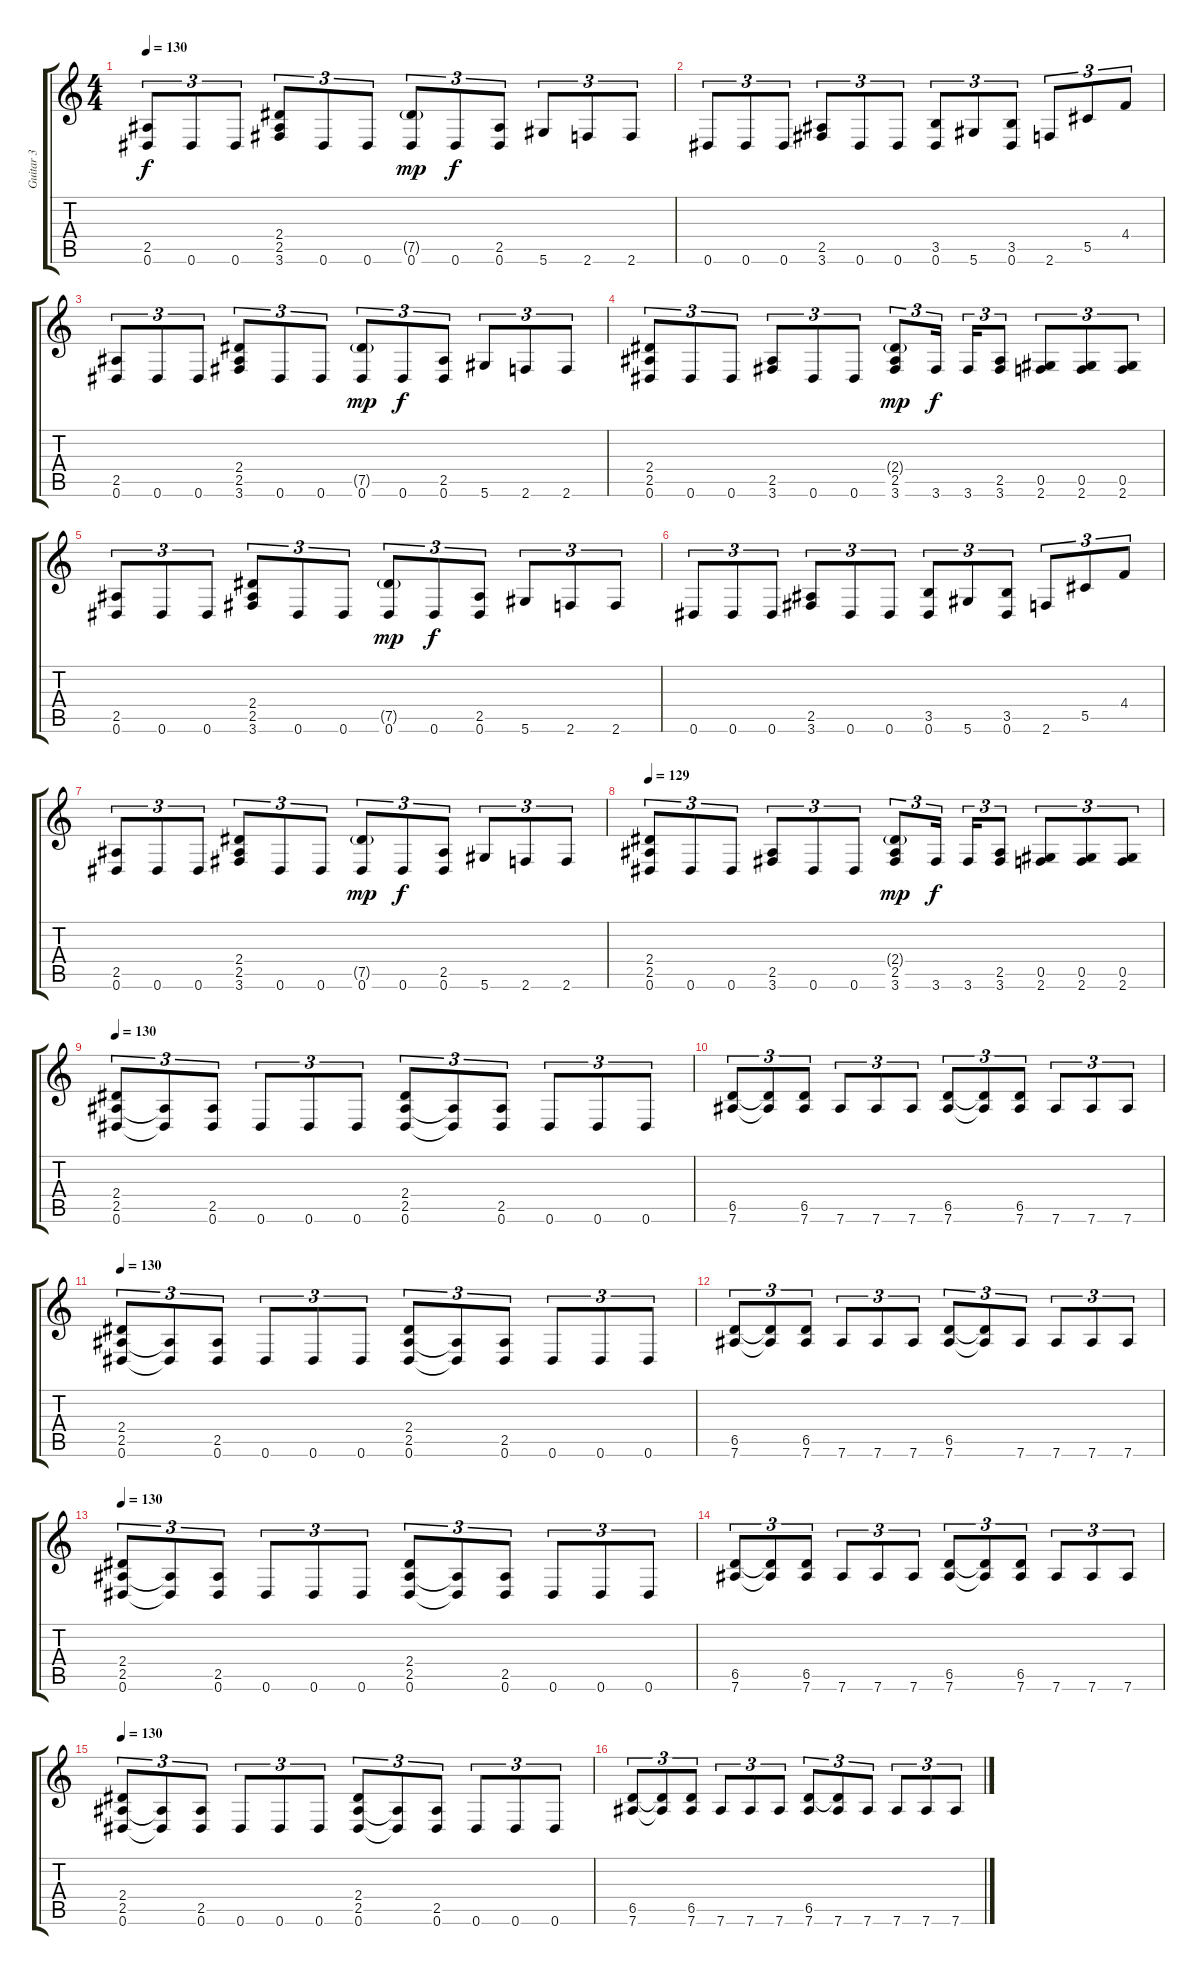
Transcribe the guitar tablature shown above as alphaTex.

\track ("Guitar 3" "Guitar 3") {instrument distortionguitar}
\staff {score tabs}
\tuning (Eb4 Bb3 Gb3 Db3 Ab2 Eb2) {hide}
\ts (4 4)
\tempo 130
\clef g2
\ks c
(2.5 0.6).8{tu (3 2) dy f volume 13} 0.6.8{tu (3 2)} 0.6.8{tu (3 2)} (2.4 2.5 3.6).8{tu (3 2)} 0.6.8{tu (3 2)} 0.6.8{tu (3 2)} (7.5{g} 0.6).8{tu (3 2) dy mp} 0.6.8{tu (3 2) dy f} (2.5 0.6).8{tu (3 2)} 5.6.8{tu (3 2)} 2.6.8{tu (3 2)} 2.6.8{tu (3 2)} |
0.6.8{tu (3 2)} 0.6.8{tu (3 2)} 0.6.8{tu (3 2)} (2.5 3.6).8{tu (3 2)} 0.6.8{tu (3 2)} 0.6.8{tu (3 2)} (3.5 0.6).8{tu (3 2)} 5.6.8{tu (3 2)} (3.5 0.6).8{tu (3 2)} 2.6.8{tu (3 2)} 5.5.8{tu (3 2)} 4.4.8{tu (3 2)} |
(2.5 0.6).8{tu (3 2)} 0.6.8{tu (3 2)} 0.6.8{tu (3 2)} (2.4 2.5 3.6).8{tu (3 2)} 0.6.8{tu (3 2)} 0.6.8{tu (3 2)} (7.5{g} 0.6).8{tu (3 2) dy mp} 0.6.8{tu (3 2) dy f} (2.5 0.6).8{tu (3 2)} 5.6.8{tu (3 2)} 2.6.8{tu (3 2)} 2.6.8{tu (3 2)} |
(2.4 2.5 0.6).8{tu (3 2)} 0.6.8{tu (3 2)} 0.6.8{tu (3 2)} (2.5 3.6).8{tu (3 2)} 0.6.8{tu (3 2)} 0.6.8{tu (3 2)} (2.4{g} 2.5 3.6).8{tu (3 2) dy mp} 3.6.16{tu (3 2) dy f} 3.6.16{tu (3 2)} (2.5 3.6).8{tu (3 2)} (0.5 2.6).8{tu (3 2)} (0.5 2.6).8{tu (3 2)} (0.5 2.6).8{tu (3 2)} |
(2.5 0.6).8{tu (3 2) volume 13} 0.6.8{tu (3 2)} 0.6.8{tu (3 2)} (2.4 2.5 3.6).8{tu (3 2)} 0.6.8{tu (3 2)} 0.6.8{tu (3 2)} (7.5{g} 0.6).8{tu (3 2) dy mp} 0.6.8{tu (3 2) dy f} (2.5 0.6).8{tu (3 2)} 5.6.8{tu (3 2)} 2.6.8{tu (3 2)} 2.6.8{tu (3 2)} |
0.6.8{tu (3 2)} 0.6.8{tu (3 2)} 0.6.8{tu (3 2)} (2.5 3.6).8{tu (3 2)} 0.6.8{tu (3 2)} 0.6.8{tu (3 2)} (3.5 0.6).8{tu (3 2)} 5.6.8{tu (3 2)} (3.5 0.6).8{tu (3 2)} 2.6.8{tu (3 2)} 5.5.8{tu (3 2)} 4.4.8{tu (3 2)} |
(2.5 0.6).8{tu (3 2)} 0.6.8{tu (3 2)} 0.6.8{tu (3 2)} (2.4 2.5 3.6).8{tu (3 2)} 0.6.8{tu (3 2)} 0.6.8{tu (3 2)} (7.5{g} 0.6).8{tu (3 2) dy mp} 0.6.8{tu (3 2) dy f} (2.5 0.6).8{tu (3 2)} 5.6.8{tu (3 2)} 2.6.8{tu (3 2)} 2.6.8{tu (3 2)} |
\tempo 129
(2.4 2.5 0.6).8{tu (3 2)} 0.6.8{tu (3 2)} 0.6.8{tu (3 2)} (2.5 3.6).8{tu (3 2)} 0.6.8{tu (3 2)} 0.6.8{tu (3 2)} (2.4{g} 2.5 3.6).8{tu (3 2) dy mp} 3.6.16{tu (3 2) dy f} 3.6.16{tu (3 2)} (2.5 3.6).8{tu (3 2)} (0.5 2.6).8{tu (3 2)} (0.5 2.6).8{tu (3 2)} (0.5 2.6).8{tu (3 2)} |
\tempo 130
(2.4 2.5 0.6).8{tu (3 2) volume 15} (2.5{t} 0.6{t}).8{tu (3 2)} (2.5 0.6).8{tu (3 2)} 0.6.8{tu (3 2)} 0.6.8{tu (3 2)} 0.6.8{tu (3 2)} (2.4 2.5 0.6).8{tu (3 2)} (2.5{t} 0.6{t}).8{tu (3 2)} (2.5 0.6).8{tu (3 2)} 0.6.8{tu (3 2)} 0.6.8{tu (3 2)} 0.6.8{tu (3 2)} |
(6.5 7.6).8{tu (3 2)} (6.5{t} 7.6{t}).8{tu (3 2)} (6.5 7.6).8{tu (3 2)} 7.6.8{tu (3 2)} 7.6.8{tu (3 2)} 7.6.8{tu (3 2)} (6.5 7.6).8{tu (3 2)} (6.5{t} 7.6{t}).8{tu (3 2)} (6.5 7.6).8{tu (3 2)} 7.6.8{tu (3 2)} 7.6.8{tu (3 2)} 7.6.8{tu (3 2)} |
\tempo 130
(2.4 2.5 0.6).8{tu (3 2)} (2.5{t} 0.6{t}).8{tu (3 2)} (2.5 0.6).8{tu (3 2)} 0.6.8{tu (3 2)} 0.6.8{tu (3 2)} 0.6.8{tu (3 2)} (2.4 2.5 0.6).8{tu (3 2)} (2.5{t} 0.6{t}).8{tu (3 2)} (2.5 0.6).8{tu (3 2)} 0.6.8{tu (3 2)} 0.6.8{tu (3 2)} 0.6.8{tu (3 2)} |
(6.5 7.6).8{tu (3 2)} (6.5{t} 7.6{t}).8{tu (3 2)} (6.5 7.6).8{tu (3 2)} 7.6.8{tu (3 2)} 7.6.8{tu (3 2)} 7.6.8{tu (3 2)} (6.5 7.6).8{tu (3 2)} (6.5{t} 7.6{t}).8{tu (3 2)} 7.6.8{tu (3 2)} 7.6.8{tu (3 2)} 7.6.8{tu (3 2)} 7.6.8{tu (3 2)} |
\tempo 130
(2.4 2.5 0.6).8{tu (3 2)} (2.5{t} 0.6{t}).8{tu (3 2)} (2.5 0.6).8{tu (3 2)} 0.6.8{tu (3 2)} 0.6.8{tu (3 2)} 0.6.8{tu (3 2)} (2.4 2.5 0.6).8{tu (3 2)} (2.5{t} 0.6{t}).8{tu (3 2)} (2.5 0.6).8{tu (3 2)} 0.6.8{tu (3 2)} 0.6.8{tu (3 2)} 0.6.8{tu (3 2)} |
(6.5 7.6).8{tu (3 2)} (6.5{t} 7.6{t}).8{tu (3 2)} (6.5 7.6).8{tu (3 2)} 7.6.8{tu (3 2)} 7.6.8{tu (3 2)} 7.6.8{tu (3 2)} (6.5 7.6).8{tu (3 2)} (6.5{t} 7.6{t}).8{tu (3 2)} (6.5 7.6).8{tu (3 2)} 7.6.8{tu (3 2)} 7.6.8{tu (3 2)} 7.6.8{tu (3 2)} |
\tempo 130
(2.4 2.5 0.6).8{tu (3 2)} (2.5{t} 0.6{t}).8{tu (3 2)} (2.5 0.6).8{tu (3 2)} 0.6.8{tu (3 2)} 0.6.8{tu (3 2)} 0.6.8{tu (3 2)} (2.4 2.5 0.6).8{tu (3 2)} (2.5{t} 0.6{t}).8{tu (3 2)} (2.5 0.6).8{tu (3 2)} 0.6.8{tu (3 2)} 0.6.8{tu (3 2)} 0.6.8{tu (3 2)} |
(6.5 7.6).8{tu (3 2)} (6.5{t} 7.6{t}).8{tu (3 2)} (6.5 7.6).8{tu (3 2)} 7.6.8{tu (3 2)} 7.6.8{tu (3 2)} 7.6.8{tu (3 2)} (6.5 7.6).8{tu (3 2)} (6.5{t} 7.6).8{tu (3 2)} 7.6.8{tu (3 2)} 7.6.8{tu (3 2)} 7.6.8{tu (3 2)} 7.6.8{tu (3 2)}
